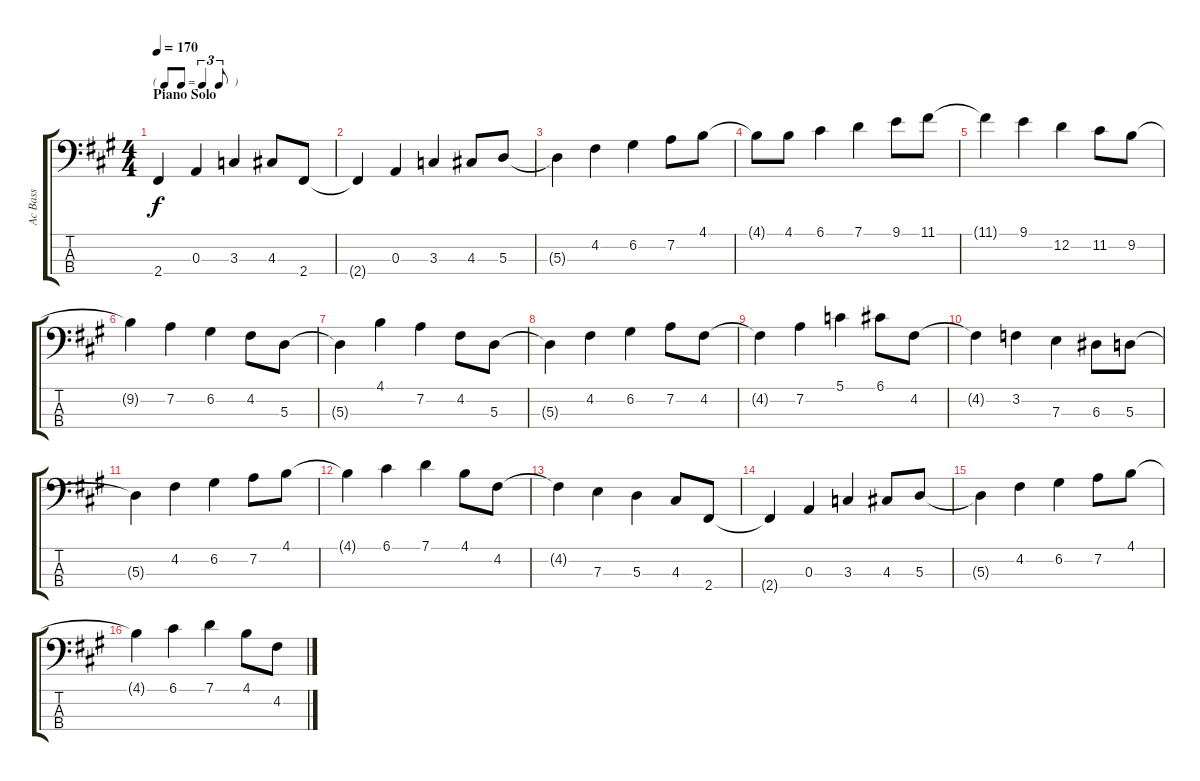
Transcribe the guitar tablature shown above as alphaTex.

\track ("Ac Bass" "Ac Bass") {instrument acousticbass}
\staff {score tabs}
\tuning (G2 D2 A1 E1) {hide}
\ts (4 4)
\tf triplet8th
\section ("" "Piano Solo")
\tempo 170
\clef f4
\ks a
2.4.4{dy f} 0.3.4 3.3.4 4.3.8 2.4.8 |
2.4{t}.4 0.3.4 3.3.4 4.3.8 5.3.8 |
5.3{t}.4 4.2.4 6.2.4 7.2.8 4.1.8 |
4.1{t}.8 4.1.8 6.1.4 7.1.4 9.1.8 11.1.8 |
11.1{t}.4 9.1.4 12.2.4 11.2.8 9.2.8 |
9.2{t}.4 7.2.4 6.2.4 4.2.8 5.3.8 |
5.3{t}.4 4.1.4 7.2.4 4.2.8 5.3.8 |
5.3{t}.4 4.2.4 6.2.4 7.2.8 4.2.8 |
4.2{t}.4 7.2.4 5.1.4 6.1.8 4.2.8 |
4.2{t}.4 3.2.4 7.3.4 6.3.8 5.3.8 |
5.3{t}.4 4.2.4 6.2.4 7.2.8 4.1.8 |
4.1{t}.4 6.1.4 7.1.4 4.1.8 4.2.8 |
4.2{t}.4 7.3.4 5.3.4 4.3.8 2.4.8 |
2.4{t}.4 0.3.4 3.3.4 4.3.8 5.3.8 |
5.3{t}.4 4.2.4 6.2.4 7.2.8 4.1.8 |
4.1{t}.4 6.1.4 7.1.4 4.1.8 4.2.8
